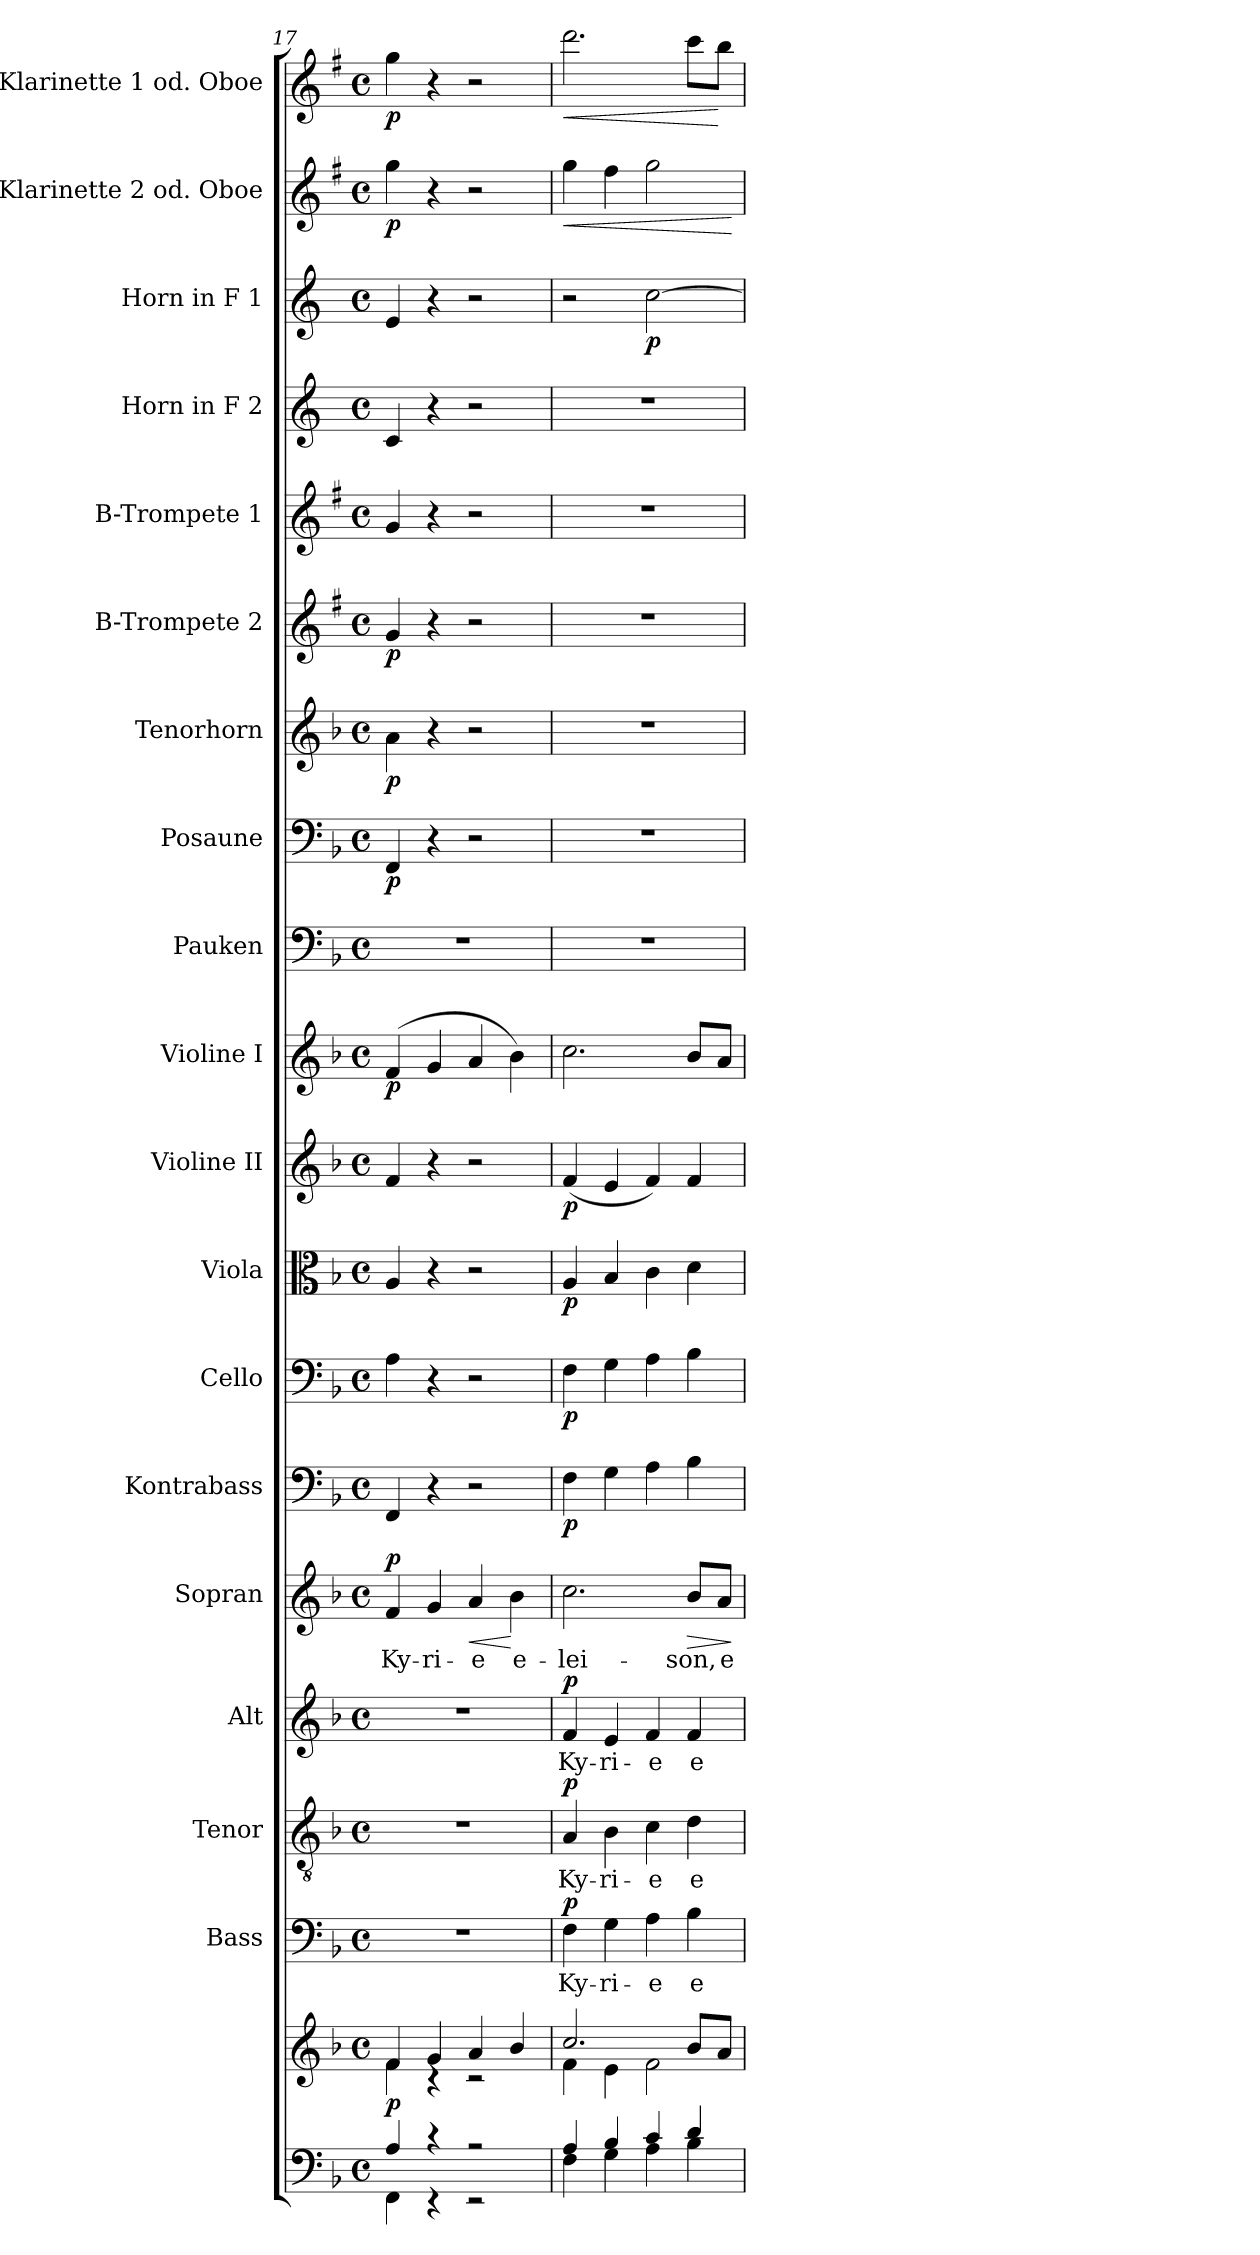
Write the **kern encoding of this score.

**kern	**kern	**dynam	**kern	**text	**dynam	**kern	**text	**dynam	**kern	**text	**dynam	**kern	**text	**dynam	**kern	**dynam	**kern	**dynam	**kern	**dynam	**kern	**dynam	**kern	**dynam	**kern	**kern	**dynam	**kern	**dynam	**kern	**dynam	**kern	**kern	**kern	**dynam	**kern	**dynam	**kern	**dynam
*part19	*part19	*part19	*part18	*part18	*part18	*part17	*part17	*part17	*part16	*part16	*part16	*part15	*part15	*part15	*part14	*part14	*part13	*part13	*part12	*part12	*part11	*part11	*part10	*part10	*part9	*part8	*part8	*part7	*part7	*part6	*part6	*part5	*part4	*part3	*part3	*part2	*part2	*part1	*part1
*staff20	*staff19	*staff19/20	*staff18	*staff18	*staff18	*staff17	*staff17	*staff17	*staff16	*staff16	*staff16	*staff15	*staff15	*staff15	*staff14	*staff14	*staff13	*staff13	*staff12	*staff12	*staff11	*staff11	*staff10	*staff10	*staff9	*staff8	*staff8	*staff7	*staff7	*staff6	*staff6	*staff5	*staff4	*staff3	*staff3	*staff2	*staff2	*staff1	*staff1
*	*	*	*I"Bass	*	*	*I"Tenor	*	*	*I"Alt	*	*	*I"Sopran	*	*	*I"Kontrabass	*	*I"Cello	*	*I"Viola	*	*I"Violine II	*	*I"Violine I	*	*I"Pauken	*I"Posaune	*	*I"Tenorhorn	*	*I"B-Trompete 2	*	*I"B-Trompete 1	*I"Horn in F 2	*I"Horn in F 1	*	*I"C-Klarinette 2 od. Oboe	*	*I"C-Klarinette 1 od. Oboe	*
*	*	*	*I'B.	*	*	*I'T.	*	*	*I'A.	*	*	*I'S.	*	*	*I'Kb.	*	*	*	*I'Vla.	*	*I'Vl. II	*	*I'Vl. I	*	*I'Pk.	*I'Pos.	*	*I'T. Hrn.	*	*I'B Trp. 2	*	*I'B Trp. 1	*	*	*	*I'C Kl. 2	*	*I'C Kl. 1	*
*clefF4	*clefG2	*	*clefF4	*	*	*clefGv2	*	*	*clefG2	*	*	*clefG2	*	*	*clefF4	*	*clefF4	*	*clefC3	*	*clefG2	*	*clefG2	*	*clefF4	*clefF4	*	*clefG2	*	*clefG2	*	*clefG2	*clefG2	*clefG2	*	*clefG2	*	*clefG2	*
*	*	*	*	*	*	*	*	*	*	*	*	*	*	*	*ITrd7c12	*	*	*	*	*	*	*	*	*	*	*	*	*ITrd8c14	*	*ITrd1c2	*	*ITrd1c2	*ITrd4c7	*ITrd4c7	*	*ITrd1c2	*	*ITrd1c2	*
*k[b-]	*k[b-]	*	*k[b-]	*	*	*k[b-]	*	*	*k[b-]	*	*	*k[b-]	*	*	*k[b-]	*	*k[b-]	*	*k[b-]	*	*k[b-]	*	*k[b-]	*	*k[b-]	*k[b-]	*	*k[b-]	*	*k[b-]	*	*k[b-]	*k[b-]	*k[b-]	*	*k[b-]	*	*k[b-]	*
*F:	*F:	*	*F:	*	*	*F:	*	*	*F:	*	*	*F:	*	*	*F:	*	*F:	*	*F:	*	*F:	*	*F:	*	*F:	*F:	*	*F:	*	*F:	*	*F:	*F:	*F:	*	*F:	*	*F:	*
*M4/4	*M4/4	*	*M4/4	*	*	*M4/4	*	*	*M4/4	*	*	*M4/4	*	*	*M4/4	*	*M4/4	*	*M4/4	*	*M4/4	*	*M4/4	*	*M4/4	*M4/4	*	*M4/4	*	*M4/4	*	*M4/4	*M4/4	*M4/4	*	*M4/4	*	*M4/4	*
*met(c)	*met(c)	*	*met(c)	*	*	*met(c)	*	*	*met(c)	*	*	*met(c)	*	*	*met(c)	*	*met(c)	*	*met(c)	*	*met(c)	*	*met(c)	*	*met(c)	*met(c)	*	*met(c)	*	*met(c)	*	*met(c)	*met(c)	*met(c)	*	*met(c)	*	*met(c)	*
=17	=17	=17	=17	=17	=17	=17	=17	=17	=17	=17	=17	=17	=17	=17	=17	=17	=17	=17	=17	=17	=17	=17	=17	=17	=17	=17	=17	=17	=17	=17	=17	=17	=17	=17	=17	=17	=17	=17	=17
*^	*^	*	*	*	*	*	*	*	*	*	*	*	*	*	*	*	*	*	*	*	*	*	*	*	*	*	*	*	*	*	*	*	*	*	*	*	*	*	*
!	!	!	!	!LO:DY:b	!	!	!	!	!	!	!	!	!	!	!LO:LY:b	!LO:DY:a	!	!	!	!	!	!	!	!	!	!LO:DY:b	!	!	!LO:DY:b	!	!LO:DY:b	!	!LO:DY:b	!	!	!	!	!	!LO:DY:b	!	!LO:DY:b
4A/	4FF\	4f/	4f\	p	1r	.	.	1r	.	.	1r	.	.	4f/	Ky-	p	4FFF/	.	4A\	.	4A/	.	4f/	.	(4f/	p	1r	4FF/	p	4A\	p	4f/	p	4f/	4F/	4A/	.	4ff\	p	4ff\	p
!	!	!	!	!	!	!	!	!	!	!	!	!	!	!	!LO:LY:b	!	!	!	!	!	!	!	!	!	!	!	!	!	!	!	!	!	!	!	!	!	!	!	!	!	!
4r	4r	4g/	4rB	.	.	.	.	.	.	.	.	.	.	4g/	-ri-	.	4r	.	4r	.	4r	.	4r	.	4g/	.	.	4r	.	4r	.	4r	.	4r	4r	4r	.	4r	.	4r	.
!	!	!	!	!	!	!	!	!	!	!	!	!	!	!	!LO:LY:b	!LO:HP:b	!	!	!	!	!	!	!	!	!	!	!	!	!	!	!	!	!	!	!	!	!	!	!	!	!
2r	2r	4a/	2rc	.	.	.	.	.	.	.	.	.	.	4a/	-e	<	2r	.	2r	.	2r	.	2r	.	4a/	.	.	2r	.	2r	.	2r	.	2r	2r	2r	.	2r	.	2r	.
!	!	!	!	!	!	!	!	!	!	!	!	!	!	!	!LO:LY:b	!	!	!	!	!	!	!	!	!	!	!	!	!	!	!	!	!	!	!	!	!	!	!	!	!	!
.	.	4b-/	.	.	.	.	.	.	.	.	.	.	.	4b-\	e-	[	.	.	.	.	.	.	.	.	4b-\)	.	.	.	.	.	.	.	.	.	.	.	.	.	.	.	.
!!LO:PB:g=z
=18	=18	=18	=18	=18	=18	=18	=18	=18	=18	=18	=18	=18	=18	=18	=18	=18	=18	=18	=18	=18	=18	=18	=18	=18	=18	=18	=18	=18	=18	=18	=18	=18	=18	=18	=18	=18	=18	=18	=18	=18	=18
!	!	!	!	!	!	!LO:LY:b	!LO:DY:a	!	!LO:LY:b	!LO:DY:a	!	!LO:LY:b	!LO:DY:a	!	!LO:LY:b	!	!	!LO:DY:b	!	!LO:DY:b	!	!LO:DY:b	!	!LO:DY:b	!	!	!	!	!	!	!	!	!	!	!	!	!	!	!LO:HP:b	!	!LO:HP:b
4A/	4F\	2.cc/	4f\	.	4F\	Ky-	p	4A/	Ky-	p	4f/	Ky-	p	2.cc\	-lei-	.	4FF\	p	4F\	p	4A/	p	(<4f/	p	2.cc\	.	1r	1r	.	1r	.	1r	.	1r	1r	2r	.	4ff\	<	2.ccc\	<
!	!	!	!	!	!	!LO:LY:b	!	!	!LO:LY:b	!	!	!LO:LY:b	!	!	!	!	!	!	!	!	!	!	!	!	!	!	!	!	!	!	!	!	!	!	!	!	!	!	!	!	!
4B-/	4G\	.	4e\	.	4G\	-ri-	.	4B-\	-ri-	.	4e/	-ri-	.	.	.	.	4GG\	.	4G\	.	4B-/	.	4e/	.	.	.	.	.	.	.	.	.	.	.	.	.	.	4ee\	.	.	.
!	!	!	!	!	!	!LO:LY:b	!	!	!LO:LY:b	!	!	!LO:LY:b	!	!	!	!	!	!	!	!	!	!	!	!	!	!	!	!	!	!	!	!	!	!	!	!	!LO:DY:b	!	!	!	!
4c/	4A\	.	2f\	.	4A\	-e	.	4c\	-e	.	4f/	-e	.	.	.	.	4AA\	.	4A\	.	4c\	.	4f/)	.	.	.	.	.	.	.	.	.	.	.	.	[2f\	p	2ff\	.	.	.
!	!	!	!	!	!	!LO:LY:b	!	!	!LO:LY:b	!	!	!LO:LY:b	!	!	!LO:LY:b	!LO:HP:b	!	!	!	!	!	!	!	!	!	!	!	!	!	!	!	!	!	!	!	!	!	!	!	!	!
4d/	4B-\	8b-/L	.	.	4B-\	e-	.	4d\	e-	.	4f/	e-	.	8b-/L	-son,	>	4BB-\	.	4B-\	.	4d\	.	4f/	.	8b-/L	.	.	.	.	.	.	.	.	.	.	.	.	.	.	8bb-\L	.
!	!	!	!	!	!	!	!	!	!	!	!	!	!	!	!LO:LY:b	!	!	!	!	!	!	!	!	!	!	!	!	!	!	!	!	!	!	!	!	!	!	!	!	!	!
.	.	8a/J	.	.	.	.	.	.	.	.	.	.	.	8a/J	e-	.	.	.	.	.	.	.	.	.	8a/J	.	.	.	.	.	.	.	.	.	.	.	.	.	.	8aa\J	[
*v	*v	*	*	*	*	*	*	*	*	*	*	*	*	*	*	*	*	*	*	*	*	*	*	*	*	*	*	*	*	*	*	*	*	*	*	*	*	*	*	*	*
*	*v	*v	*	*	*	*	*	*	*	*	*	*	*	*	*	*	*	*	*	*	*	*	*	*	*	*	*	*	*	*	*	*	*	*	*	*	*	*	*	*
.	.	.	.	.	.	.	.	.	.	.	.	.	.	]	.	.	.	.	.	.	.	.	.	.	.	.	.	.	.	.	.	.	.	.	.	.	[	.	.
=	=	=	=	=	=	=	=	=	=	=	=	=	=	=	=	=	=	=	=	=	=	=	=	=	=	=	=	=	=	=	=	=	=	=	=	=	=	=	=
*-	*-	*-	*-	*-	*-	*-	*-	*-	*-	*-	*-	*-	*-	*-	*-	*-	*-	*-	*-	*-	*-	*-	*-	*-	*-	*-	*-	*-	*-	*-	*-	*-	*-	*-	*-	*-	*-	*-	*-
